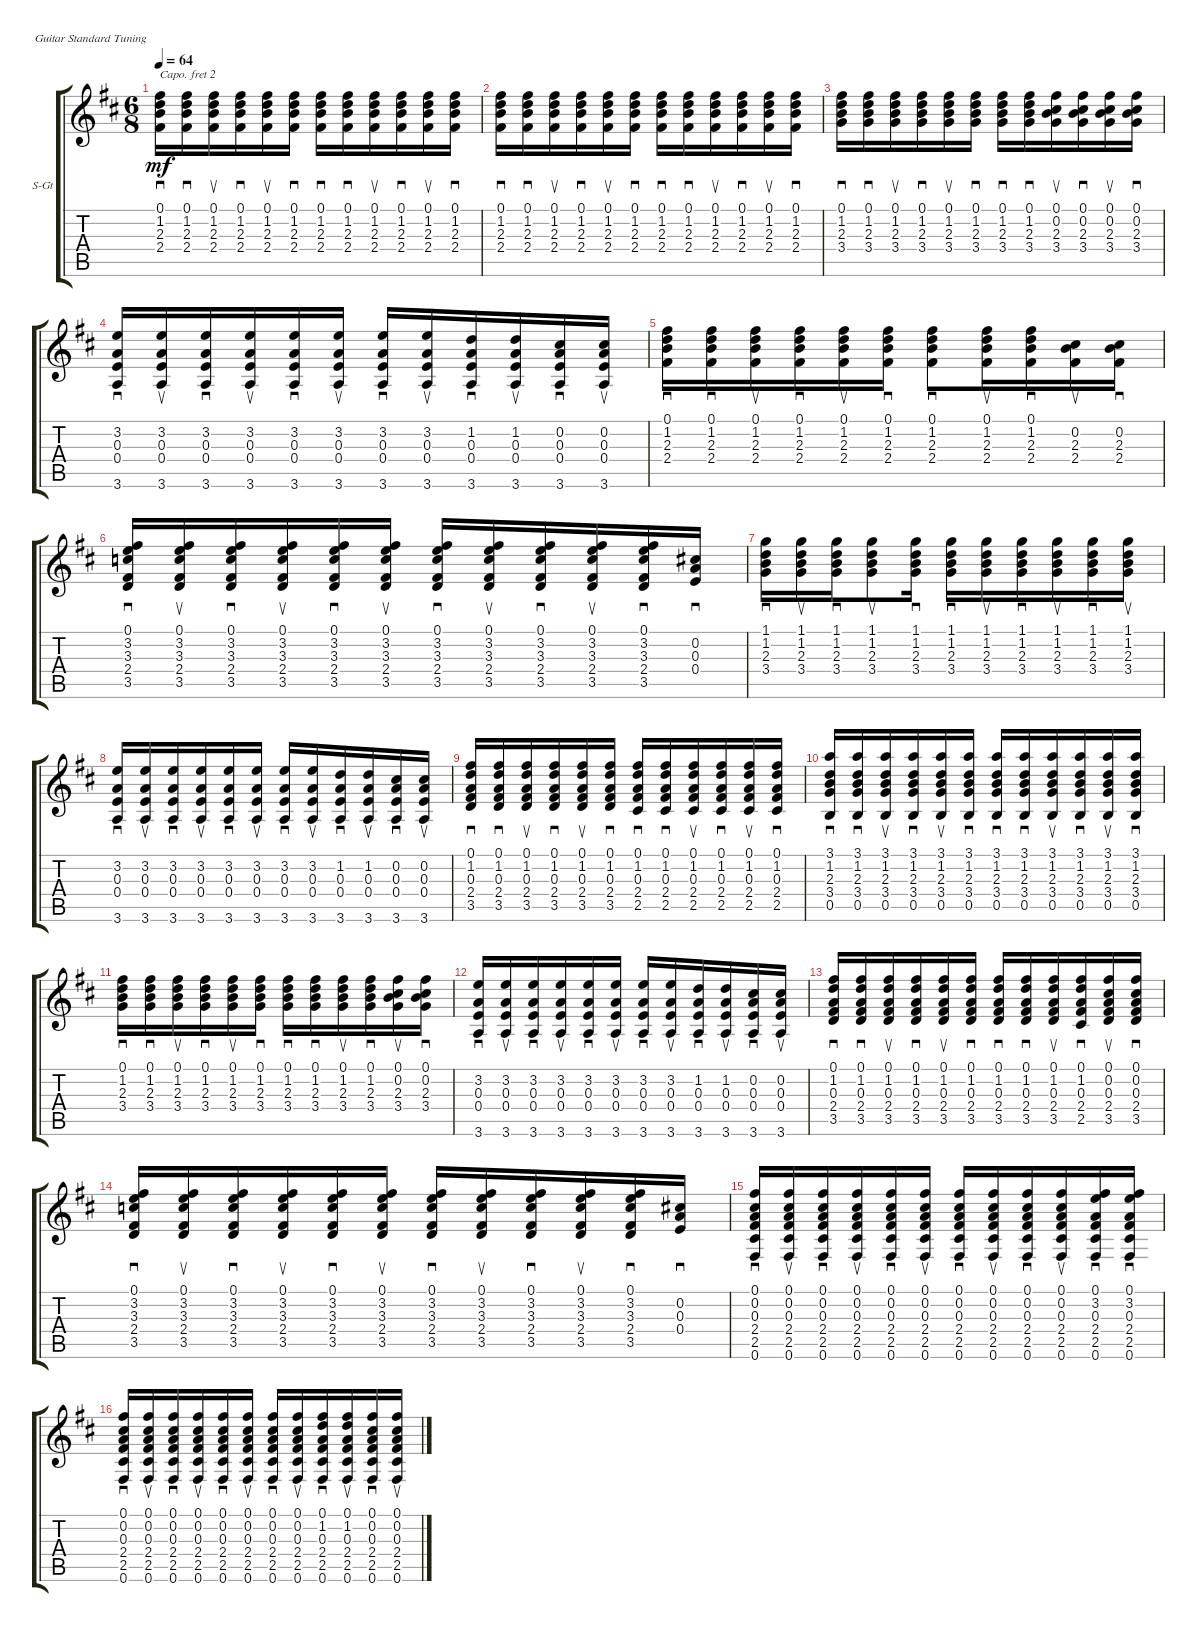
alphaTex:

\defaultSystemsLayout 4
\bracketExtendMode groupsimilarinstruments
\firstSystemTrackNameOrientation horizontal
\otherSystemsTrackNameOrientation horizontal
\track ("Acoustic Guitar" "S-Gt") {instrument acousticguitarsteel}
\staff {score tabs}
\capo 2
\tuning (E4 B3 G3 D3 A2 E2)
\ts (6 8)
\tempo 64
\clef g2
\ks d
(1.2 2.3 2.4 0.1).16{sd dy mf} (2.4 2.3 1.2 0.1).16{sd} (2.4 2.3 1.2 0.1).16{su} (2.4 2.3 1.2 0.1).16{sd} (2.4 2.3 1.2 0.1).16{su} (1.2 2.3 2.4 0.1).16{sd} (1.2 2.3 2.4 0.1).16{sd} (2.4 2.3 1.2 0.1).16{sd} (2.4 2.3 1.2 0.1).16{su} (2.4 2.3 1.2 0.1).16{sd} (2.4 2.3 1.2 0.1).16{su} (1.2 2.3 2.4 0.1).16{sd} |
(1.2 2.3 2.4 0.1).16{sd} (2.4 2.3 1.2 0.1).16{sd} (2.4 2.3 1.2 0.1).16{su} (2.4 2.3 1.2 0.1).16{sd} (2.4 2.3 1.2 0.1).16{su} (1.2 2.3 2.4 0.1).16{sd} (1.2 2.3 2.4 0.1).16{sd} (2.4 2.3 1.2 0.1).16{sd} (2.4 2.3 1.2 0.1).16{su} (2.4 2.3 1.2 0.1).16{sd} (2.4 2.3 1.2 0.1).16{su} (1.2 2.3 2.4 0.1).16{sd} |
(1.2 2.3 3.4 0.1).16{sd} (3.4 2.3 1.2 0.1).16{sd} (3.4 2.3 1.2 0.1).16{su} (3.4 2.3 1.2 0.1).16{sd} (3.4 2.3 1.2 0.1).16{su} (1.2 2.3 3.4 0.1).16{sd} (1.2 2.3 3.4 0.1).16{sd} (3.4 2.3 1.2 0.1).16{sd} (3.4 2.3 0.2 0.1).16{su} (3.4 2.3 0.2 0.1).16{sd} (3.4 2.3 0.2 0.1).16{su} (0.2 2.3 3.4 0.1).16{sd} |
(0.4 0.3 3.2 3.6).16{sd} (0.4 0.3 3.2 3.6).16{su} (0.4 0.3 3.2 3.6).16{sd} (0.4 0.3 3.2 3.6).16{su} (0.4 0.3 3.2 3.6).16{sd} (0.4 0.3 3.2 3.6).16{su} (0.4 0.3 3.2 3.6).16{sd} (0.4 0.3 3.2 3.6).16{su} (0.4 0.3 1.2 3.6).16{sd} (0.4 0.3 1.2 3.6).16{su} (0.4 0.3 0.2 3.6).16{sd} (0.4 0.3 0.2 3.6).16{su} |
(1.2 2.3 2.4 0.1).16{sd} (2.4 2.3 1.2 0.1).16{sd} (2.4 2.3 1.2 0.1).16{su} (2.4 2.3 1.2 0.1).16{sd} (2.4 2.3 1.2 0.1).16{su} (1.2 2.3 2.4 0.1).16{sd} (1.2 2.3 2.4 0.1).8{sd} (2.4 2.3 1.2 0.1).16{su} (2.4 2.3 1.2 0.1).16{sd} (2.4 2.3 0.2).16{su} (0.2 2.3 2.4).16{sd} |
(0.1 3.2 3.3 2.4 3.5).16{sd} (0.1 3.2 3.3 2.4 3.5).16{su} (0.1 3.2 3.3 2.4 3.5).16{sd} (0.1 3.2 3.3 2.4 3.5).16{su} (0.1 3.2 3.3 2.4 3.5).16{sd} (0.1 3.2 3.3 2.4 3.5).16{su} (0.1 3.2 3.3 2.4 3.5).16{sd} (0.1 3.2 3.3 2.4 3.5).16{su} (0.1 3.2 3.3 2.4 3.5).16{sd} (0.1 3.2 3.3 2.4 3.5).16{su} (0.1 3.2 3.3 2.4 3.5).16{sd} (0.2 0.3 0.4).16{sd} |
(1.1 1.2 2.3 3.4).16{sd} (3.4 2.3 1.2 1.1).16{su} (3.4 2.3 1.2 1.1).16{sd} (1.1 1.2 2.3 3.4).8{su} (3.4 2.3 1.2 1.1).16{sd} (1.1 1.2 2.3 3.4).16{sd} (3.4 2.3 1.2 1.1).16{su} (3.4 2.3 1.2 1.1).16{sd} (3.4 2.3 1.2 1.1).16{su} (3.4 2.3 1.2 1.1).16{sd} (1.1 1.2 2.3 3.4).16{su} |
(0.4 0.3 3.2 3.6).16{sd} (0.4 0.3 3.2 3.6).16{su} (0.4 0.3 3.2 3.6).16{sd} (0.4 0.3 3.2 3.6).16{su} (0.4 0.3 3.2 3.6).16{sd} (0.4 0.3 3.2 3.6).16{su} (0.4 0.3 3.2 3.6).16{sd} (0.4 0.3 3.2 3.6).16{su} (0.4 0.3 1.2 3.6).16{sd} (0.4 0.3 1.2 3.6).16{su} (0.4 0.3 0.2 3.6).16{sd} (0.4 0.3 0.2 3.6).16{su} |
(1.2 0.3 2.4 0.1 3.5).16{sd} (2.4 0.3 1.2 3.5 0.1).16{sd} (2.4 0.3 1.2 3.5 0.1).16{su} (2.4 0.3 1.2 3.5 0.1).16{sd} (2.4 0.3 1.2 3.5 0.1).16{su} (1.2 0.3 2.4 3.5 0.1).16{sd} (1.2 0.3 2.4 0.1 2.5).16{sd} (2.4 0.3 1.2 2.5 0.1).16{sd} (2.4 0.3 1.2 2.5 0.1).16{su} (2.4 0.3 1.2 2.5 0.1).16{sd} (2.4 0.3 1.2 2.5 0.1).16{su} (1.2 0.3 2.4 2.5 0.1).16{sd} |
(1.2 2.3 3.4 3.1 0.5).16{sd} (3.4 2.3 1.2 0.5 3.1).16{sd} (3.4 2.3 1.2 0.5 3.1).16{su} (3.4 2.3 1.2 0.5 3.1).16{sd} (3.4 2.3 1.2 0.5 3.1).16{su} (1.2 2.3 3.4 0.5 3.1).16{sd} (1.2 2.3 3.4 3.1 0.5).16{sd} (3.4 2.3 1.2 0.5 3.1).16{sd} (3.4 2.3 1.2 0.5 3.1).16{su} (3.4 2.3 1.2 0.5 3.1).16{sd} (3.4 2.3 1.2 0.5 3.1).16{su} (1.2 2.3 3.4 0.5 3.1).16{sd} |
(1.2 2.3 3.4 0.1).16{sd} (3.4 2.3 1.2 0.1).16{sd} (3.4 2.3 1.2 0.1).16{su} (3.4 2.3 1.2 0.1).16{sd} (3.4 2.3 1.2 0.1).16{su} (1.2 2.3 3.4 0.1).16{sd} (1.2 2.3 3.4 0.1).16{sd} (3.4 2.3 1.2 0.1).16{sd} (3.4 2.3 1.2 0.1).16{su} (3.4 2.3 1.2 0.1).16{sd} (3.4 2.3 0.2 0.1).16{su} (0.2 2.3 3.4 0.1).16{sd} |
(0.4 0.3 3.2 3.6).16{sd} (0.4 0.3 3.2 3.6).16{su} (0.4 0.3 3.2 3.6).16{sd} (0.4 0.3 3.2 3.6).16{su} (0.4 0.3 3.2 3.6).16{sd} (0.4 0.3 3.2 3.6).16{su} (0.4 0.3 3.2 3.6).16{sd} (0.4 0.3 3.2 3.6).16{su} (0.4 0.3 1.2 3.6).16{sd} (0.4 0.3 1.2 3.6).16{su} (0.4 0.3 0.2 3.6).16{sd} (0.4 0.3 0.2 3.6).16{su} |
(1.2 0.3 2.4 0.1 3.5).16{sd} (2.4 0.3 1.2 3.5 0.1).16{sd} (2.4 0.3 1.2 3.5 0.1).16{su} (2.4 0.3 1.2 3.5 0.1).16{sd} (2.4 0.3 1.2 3.5 0.1).16{su} (1.2 0.3 2.4 3.5 0.1).16{sd} (1.2 0.3 2.4 0.1 3.5).16{sd} (2.4 0.3 1.2 3.5 0.1).16{sd} (2.4 0.3 1.2 3.5 0.1).16{su} (2.4 0.3 1.2 2.5 0.1).16{sd} (2.4 0.3 0.2 3.5 0.1).16{su} (0.2 0.3 2.4 3.5 0.1).16{sd} |
(0.1 3.2 3.3 2.4 3.5).16{sd} (0.1 3.2 3.3 2.4 3.5).16{su} (0.1 3.2 3.3 2.4 3.5).16{sd} (0.1 3.2 3.3 2.4 3.5).16{su} (0.1 3.2 3.3 2.4 3.5).16{sd} (0.1 3.2 3.3 2.4 3.5).16{su} (0.1 3.2 3.3 2.4 3.5).16{sd} (0.1 3.2 3.3 2.4 3.5).16{su} (0.1 3.2 3.3 2.4 3.5).16{sd} (0.1 3.2 3.3 2.4 3.5).16{su} (0.1 3.2 3.3 2.4 3.5).16{sd} (0.2 0.3 0.4).16{sd} |
(0.1 0.2 0.3 2.4 2.5 0.6).16{sd} (0.1 0.2 0.3 2.4 2.5 0.6).16{su} (0.1 0.2 0.3 2.4 2.5 0.6).16{sd} (0.1 0.2 0.3 2.4 2.5 0.6).16{su} (0.1 0.2 0.3 2.4 2.5 0.6).16{sd} (0.1 0.2 0.3 2.4 2.5 0.6).16{su} (0.1 0.2 0.3 2.4 2.5 0.6).16{sd} (0.1 0.2 0.3 2.4 2.5 0.6).16{su} (0.1 0.2 0.3 2.4 2.5 0.6).16{sd} (0.1 0.2 0.3 2.4 2.5 0.6).16{su} (0.1 3.2 0.3 2.4 2.5 0.6).16{sd} (3.2 0.3 2.4 2.5 0.1 0.6).16{sd} |
(0.1 0.2 0.3 2.4 2.5 0.6).16{sd} (0.1 0.2 0.3 2.4 2.5 0.6).16{su} (0.1 0.2 0.3 2.4 2.5 0.6).16{sd} (0.1 0.2 0.3 2.4 2.5 0.6).16{su} (0.1 0.2 0.3 2.4 2.5 0.6).16{sd} (0.1 0.2 0.3 2.4 2.5 0.6).16{su} (0.1 0.2 0.3 2.4 2.5 0.6).16{sd} (0.1 0.2 0.3 2.4 2.5 0.6).16{su} (0.1 1.2 0.3 2.4 2.5 0.6).16{sd} (0.1 1.2 0.3 2.4 2.5 0.6).16{su} (0.1 0.2 0.3 2.4 2.5 0.6).16{sd} (0.1 0.2 0.3 2.4 2.5 0.6).16{su}
